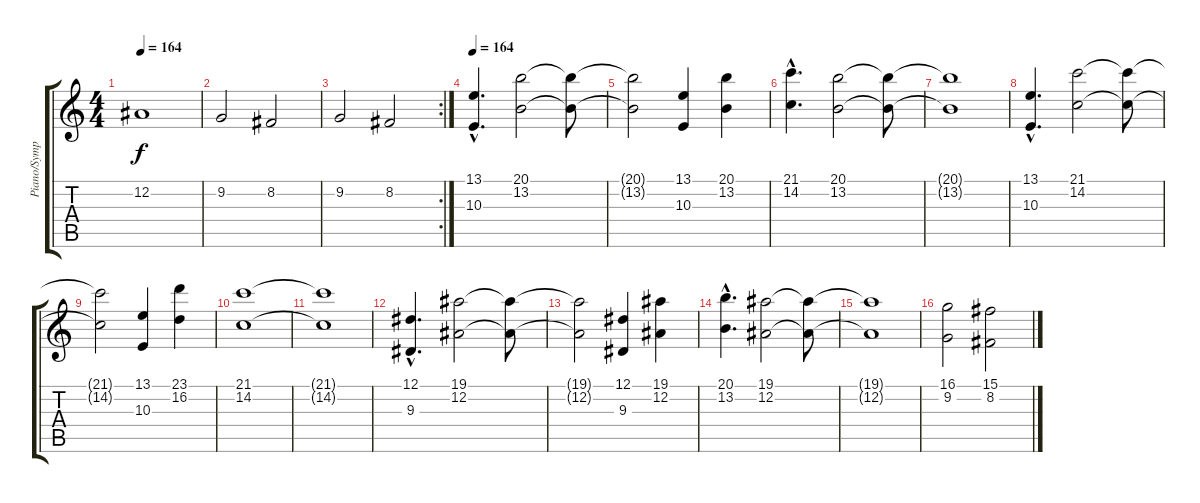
\track ("Piano/Symphony" "Piano/Symp") {instrument electricgrandpiano}
\staff {score tabs}
\tuning (Eb4 Bb3 Gb3 Db3 Ab2 Eb2) {hide}
\ts (4 4)
\tempo 164
\clef g2
\ks c
12.2{t}.1{dy f} |
9.2.2 8.2.2 |
\rc 2
9.2.2 8.2.2 |
\tempo 164
(13.1{hac} 10.3{hac}).4{d instrument stringensemble1} (20.1 13.2).2 (20.1{t} 13.2{t}).8 |
(20.1{t} 13.2{t}).2{instrument stringensemble1} (13.1 10.3).4 (20.1 13.2).4 |
(21.1{hac} 14.2{hac}).4{d instrument stringensemble1} (20.1 13.2).2 (20.1{t} 13.2{t}).8 |
(20.1{t} 13.2{t}).1 |
(13.1{hac} 10.3{hac}).4{d instrument stringensemble1} (21.1 14.2).2 (21.1{t} 14.2{t}).8 |
(21.1{t} 14.2{t}).2{instrument stringensemble1} (13.1 10.3).4 (23.1 16.2).4 |
(21.1 14.2).1 |
(21.1{t} 14.2{t}).1 |
(12.1{hac} 9.3{hac}).4{d instrument stringensemble1} (19.1 12.2).2 (19.1{t} 12.2{t}).8 |
(19.1{t} 12.2{t}).2 (12.1 9.3).4 (19.1 12.2).4 |
(20.1{hac} 13.2{hac}).4{d instrument stringensemble1} (19.1 12.2).2 (19.1{t} 12.2{t}).8 |
(19.1{t} 12.2{t}).1 |
(16.1 9.2).2 (15.1 8.2).2
